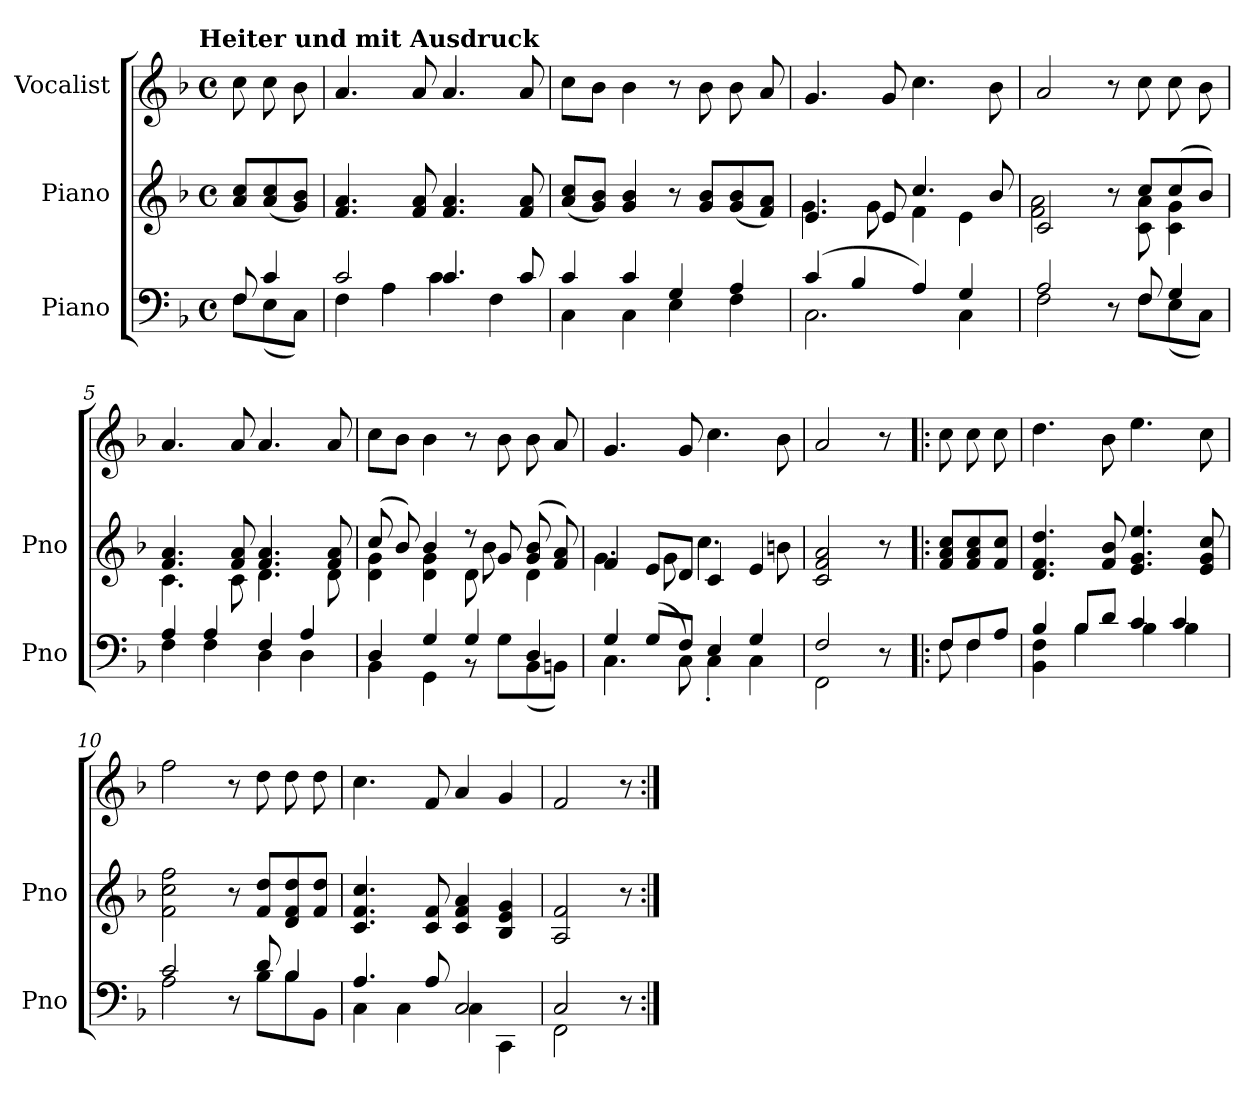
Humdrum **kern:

**kern	**kern	**kern
*part3	*part2	*part1
*staff3	*staff2	*staff1
*I"Piano	*I"Piano	*I"Vocalist
*I'Pno	*I'Pno	*
*clefF4	*clefG2	*clefG2
*k[b-]	*k[b-]	*k[b-]
*F:	*F:	*F:
!!LO:TX:omd:t=Heiter und mit Ausdruck
*M4/4	*M4/4	*M4/4
*met(c)	*met(c)	*met(c)
*MM118	*MM118	*MM118
=	=	=
*^	*	*
8F	8FL	8a 8ccL	8cc
4c	(8E	(8a 8cc	8cc
.	8CJ)	8g 8b-J)	8b-
=1	=1	=1	=1
2c	4F	4.f 4.a	4.a
.	4A	.	.
.	.	8f 8a	8a
4.c	4c	4.f 4.a	4.a
.	4F	.	.
8c	.	8f 8a	8a
=2	=2	=2	=2
4c	4C	(8a 8ccL	8ccL
.	.	8g 8b-J)	8b-J
4c	4C	4g 4b-	4b-
4G	4E	8r	8r
.	.	8g 8b-L	8b-
4A	4F	(8g 8b-	8b-
.	.	8f 8aJ)	8a
=3	=3	=3	=3
*	*	*^	*
(4c	2.C	4.e	4.g	4.g
4B-	.	.	.	.
.	.	8e	8g	8g
4A)	.	4.cc	4f	4.cc
4G	4C	.	4e	.
.	.	8b-	.	8b-
=4	=4	=4	=4	=4
2A	2F	2c	2f 2a	2a
8ryy	8r	8r	8ryy	8r
8F	8FL	8ccL	8c 8a	8cc
4G	(8E	(8cc	4c 4g	8cc
.	8CJ)	8b-J)	.	8b-
=5	=5	=5	=5	=5
4A	4F	4.f 4.a	4.c	4.a
4A	4F	.	.	.
.	.	8f 8a	8c	8a
4F	4D	4.f 4.a	4.d	4.a
4A	4D	.	.	.
.	.	8f 8a	8d	8a
=6	=6	=6	=6	=6
4D	4BB-	(8cc	4d 4g	8ccL
.	.	8b-)	.	8b-J
4G	4GG	4b-	4d 4g	4b-
4G	8r	8r	8d	8r
.	8GL	8g	8b-	8b-
4D	(8BB-	(8g 8b-	4d	8b-
.	8BBnJ)	8f 8a)	.	8a
=7	=7	=7	=7	=7
4G	4.C	4f	4.g	4.g
(8GL	.	8eL	.	.
8FJ	8C)	8dJ	8g	8g
4E	4C'	4c	4.cc	4.cc
4G	4C	4e	.	.
.	.	.	8bn	8b-
*	*	*v	*v	*
=8	=8	=8	=8
2F	2FF	2c 2f 2a	2a
8r	8ryy	8r	8r
=!|:	=!|:	=!|:	=!|:
8FL	8F	8f 8a 8ccL	8cc
8F	4F	8f 8a 8cc	8cc
8AJ	.	8f 8ccJ	8cc
=9	=9	=9	=9
4B-	4BB- 4F	4.d 4.f 4.dd	4.dd
8B-L	4B-	.	.
8dJ	.	8f 8b-	8b-
4c	4B-	4.e 4.g 4.ee	4.ee
4c	4B-	.	.
.	.	8e 8g 8cc	8cc
=10	=10	=10	=10
2c	2A	2f 2cc 2ff	2ff
8ryy	8r	8r	8r
8d	8B-L	8f 8ddL	8dd
4B-	8B-	8d 8f 8dd	8dd
.	8BB-J	8f 8ddJ	8dd
=11	=11	=11	=11
4.A	4C	4.c 4.f 4.cc	4.cc
.	4C	.	.
8A	.	8c 8f	8f
2C	4C	4c 4f 4a	4a
.	4CC	4B- 4e 4g	4g
=12	=12	=12	=12
2C	2FF	2A 2f	2f
8r	8ryy	8r	8r
*v	*v	*	*
=:|!	=:|!	=:|!
*-	*-	*-
